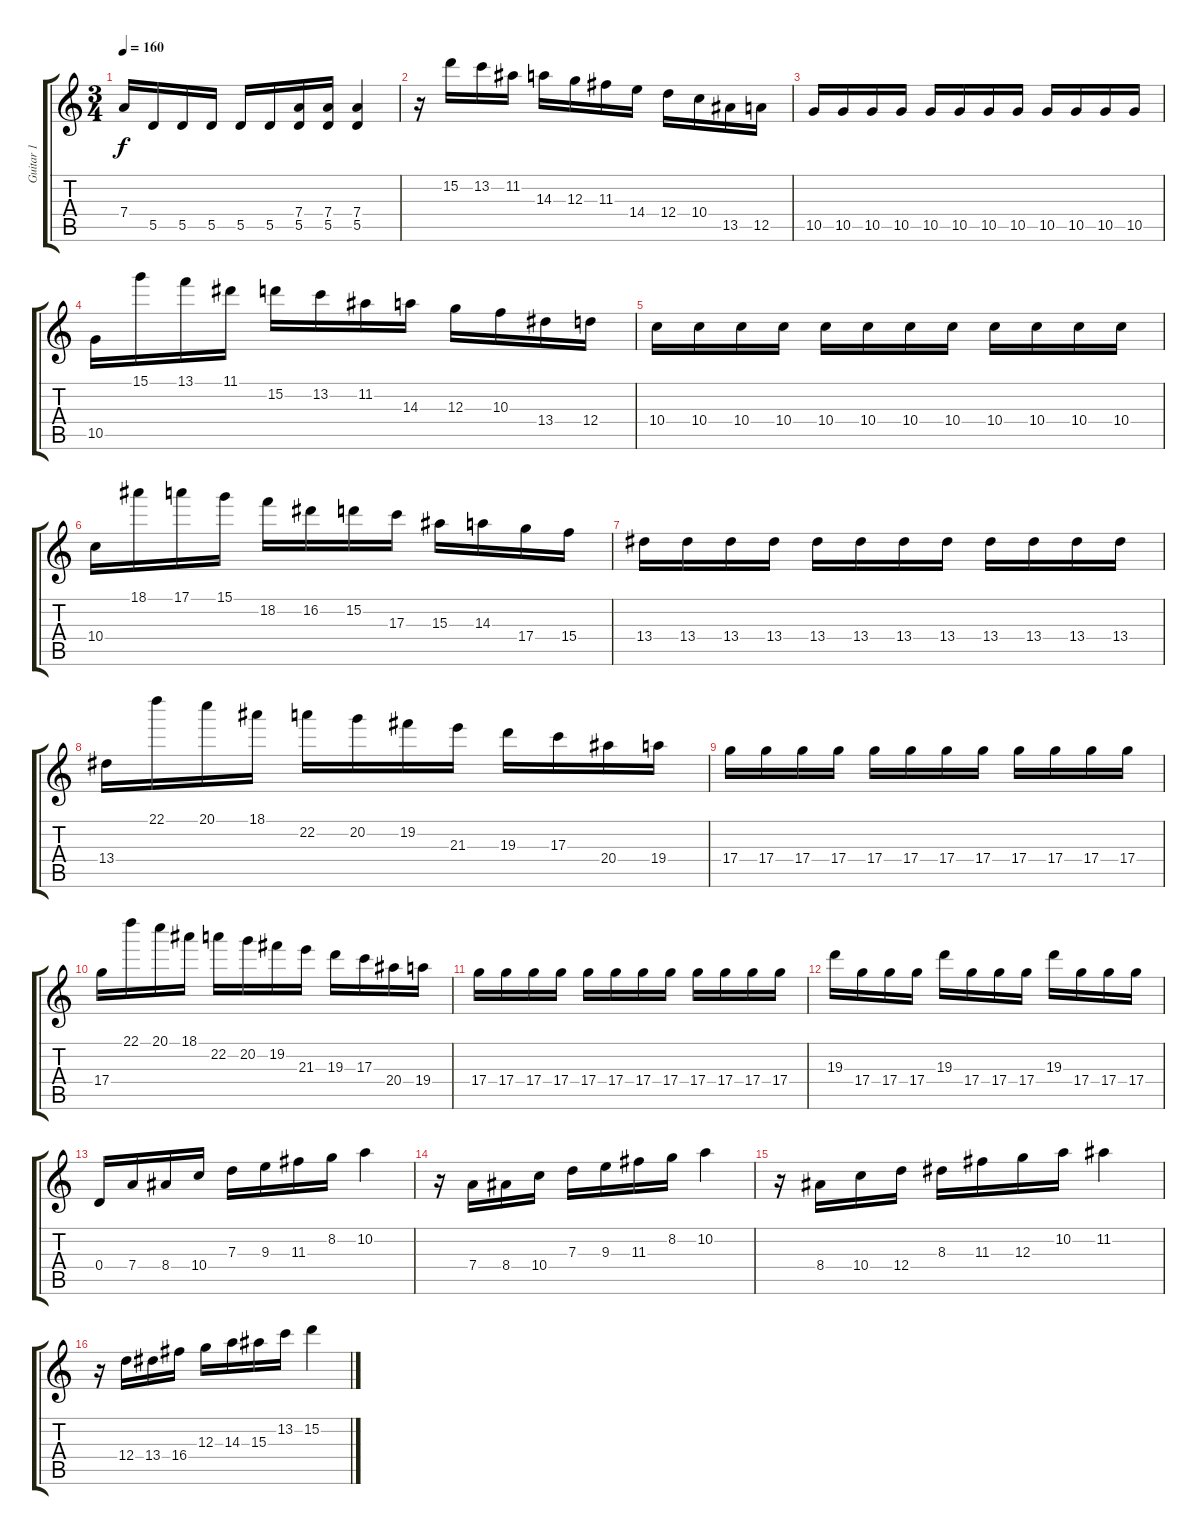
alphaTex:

\track ("Guitar 1" "Guitar 1") {instrument distortionguitar}
\staff {score tabs}
\tuning (E4 B3 G3 D3 A2 E2) {hide}
\ts (3 4)
\tempo 160
\clef g2
\ks c
7.4.16{dy f} 5.5.16 5.5.16 5.5.16 5.5.16 5.5.16 (7.4 5.5).16 (7.4 5.5).16 (7.4 5.5).4 |
r.16 15.2.16 13.2.16 11.2.16 14.3.16 12.3.16 11.3.16 14.4.16 12.4.16 10.4.16 13.5.16 12.5.16 |
10.5.16 10.5.16 10.5.16 10.5.16 10.5.16 10.5.16 10.5.16 10.5.16 10.5.16 10.5.16 10.5.16 10.5.16 |
10.5.16 15.1.16 13.1.16 11.1.16 15.2.16 13.2.16 11.2.16 14.3.16 12.3.16 10.3.16 13.4.16 12.4.16 |
10.4.16 10.4.16 10.4.16 10.4.16 10.4.16 10.4.16 10.4.16 10.4.16 10.4.16 10.4.16 10.4.16 10.4.16 |
10.4.16 18.1.16 17.1.16 15.1.16 18.2.16 16.2.16 15.2.16 17.3.16 15.3.16 14.3.16 17.4.16 15.4.16 |
13.4.16 13.4.16 13.4.16 13.4.16 13.4.16 13.4.16 13.4.16 13.4.16 13.4.16 13.4.16 13.4.16 13.4.16 |
13.4.16 22.1.16 20.1.16 18.1.16 22.2.16 20.2.16 19.2.16 21.3.16 19.3.16 17.3.16 20.4.16 19.4.16 |
17.4.16 17.4.16 17.4.16 17.4.16 17.4.16 17.4.16 17.4.16 17.4.16 17.4.16 17.4.16 17.4.16 17.4.16 |
17.4.16 22.1.16 20.1.16 18.1.16 22.2.16 20.2.16 19.2.16 21.3.16 19.3.16 17.3.16 20.4.16 19.4.16 |
17.4.16 17.4.16 17.4.16 17.4.16 17.4.16 17.4.16 17.4.16 17.4.16 17.4.16 17.4.16 17.4.16 17.4.16 |
19.3.16 17.4.16 17.4.16 17.4.16 19.3.16 17.4.16 17.4.16 17.4.16 19.3.16 17.4.16 17.4.16 17.4.16 |
0.4.16 7.4.16 8.4.16 10.4.16 7.3.16 9.3.16 11.3.16 8.2.16 10.2.4 |
r.16 7.4.16 8.4.16 10.4.16 7.3.16 9.3.16 11.3.16 8.2.16 10.2.4 |
r.16 8.4.16 10.4.16 12.4.16 8.3.16 11.3.16 12.3.16 10.2.16 11.2.4 |
r.16 12.4.16 13.4.16 16.4.16 12.3.16 14.3.16 15.3.16 13.2.16 15.2.4
